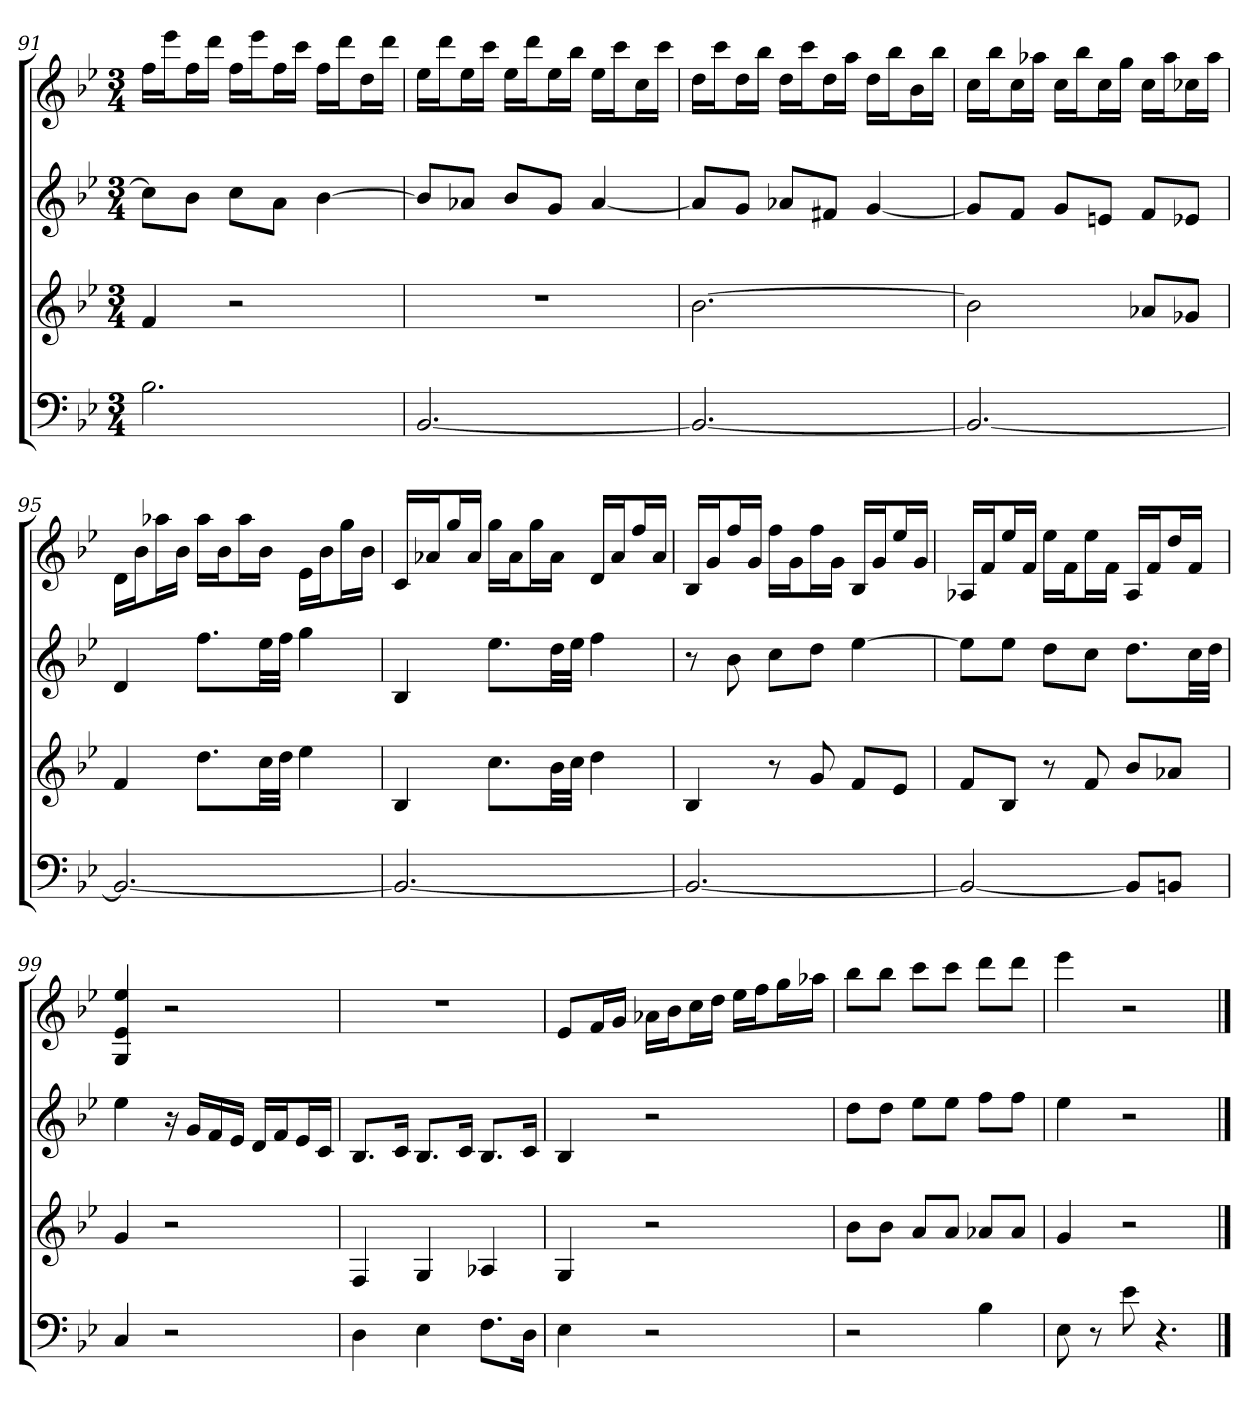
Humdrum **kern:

**kern	**kern	**kern	**kern
*part4	*part3	*part2	*part1
*staff4	*staff3	*staff2	*staff1
*k[b-e-]	*k[b-e-]	*k[b-e-]	*k[b-e-]
*B-:	*B-:	*B-:	*B-:
*M3/4	*M3/4	*M3/4	*M3/4
=91	=91	=91	=91
2.B-	4f	8ccL]	16ffLL
.	.	.	16eee-J
.	.	8b-J	16ffL
.	.	.	16dddJJ
.	2r	8ccL	16ffLL
.	.	.	16eee-J
.	.	8aJ	16ffL
.	.	.	16cccJJ
.	.	[4b-	16ffLL
.	.	.	16dddJ
.	.	.	16ddL
.	.	.	16dddJJ
=92	=92	=92	=92
[2.BB-	2.r	8b-L]	16ee-LL
.	.	.	16dddJ
.	.	8a-XJ	16ee-L
.	.	.	16cccJJ
.	.	8b-L	16ee-LL
.	.	.	16dddJ
.	.	8gJ	16ee-L
.	.	.	16bb-JJ
.	.	[4a-	16ee-LL
.	.	.	16cccJ
.	.	.	16ccL
.	.	.	16cccJJ
=93	=93	=93	=93
2.BB-_	[2.b-	8a-L]	16ddLL
.	.	.	16cccJ
.	.	8gJ	16ddL
.	.	.	16bb-JJ
.	.	8a-XL	16ddLL
.	.	.	16cccJ
.	.	8f#XJ	16ddL
.	.	.	16aaJJ
.	.	[4g	16ddLL
.	.	.	16bb-J
.	.	.	16b-L
.	.	.	16bb-JJ
=94	=94	=94	=94
2.BB-_	2b-]	8gL]	16ccLL
.	.	.	16bb-J
.	.	8fJ	16ccL
.	.	.	16aa-XJJ
.	.	8gL	16ccLL
.	.	.	16bb-J
.	.	8enJ	16ccL
.	.	.	16ggJJ
.	8a-XL	8fL	16ccLL
.	.	.	16aa-J
.	8g-XJ	8e-XJ	16cc-XL
.	.	.	16aa-JJ
=95	=95	=95	=95
2.BB-_	4f	4d	16dLL
.	.	.	16b-J
.	.	.	16aa-XL
.	.	.	16b-JJ
.	8.ddL	8.ffL	16aa-LL
.	.	.	16b-J
.	.	.	16aa-L
.	32ccLL	32ee-LL	16b-JJ
.	32ddJJJ	32ffJJJ	.
.	4ee-	4gg	16e-LL
.	.	.	16b-J
.	.	.	16ggL
.	.	.	16b-JJ
=96	=96	=96	=96
2.BB-_	4B-	4B-	16cLL
.	.	.	16a-XJ
.	.	.	16ggL
.	.	.	16a-JJ
.	8.ccL	8.ee-L	16ggLL
.	.	.	16a-J
.	.	.	16ggL
.	32b-LL	32ddLL	16a-JJ
.	32ccJJJ	32ee-JJJ	.
.	4dd	4ff	16dLL
.	.	.	16a-J
.	.	.	16ffL
.	.	.	16a-JJ
=97	=97	=97	=97
2.BB-_	4B-	8r	16B-LL
.	.	.	16gJ
.	.	8b-	16ffL
.	.	.	16gJJ
.	8r	8ccL	16ffLL
.	.	.	16gJ
.	8g	8ddJ	16ffL
.	.	.	16gJJ
.	8fL	[4ee-	16B-LL
.	.	.	16gJ
.	8e-J	.	16ee-L
.	.	.	16gJJ
=98	=98	=98	=98
2BB-_	8fL	8ee-L]	16A-XLL
.	.	.	16fJ
.	8B-J	8ee-J	16ee-L
.	.	.	16fJJ
.	8r	8ddL	16ee-LL
.	.	.	16fJ
.	8f	8ccJ	16ee-L
.	.	.	16fJJ
8BB-L]	8b-L	8.ddL	16A-LL
.	.	.	16fJ
8BBnJ	8a-XJ	.	16ddL
.	.	32ccLL	16fJJ
.	.	32ddJJJ	.
=99	=99	=99	=99
4C	4g	4ee-	4G 4e- 4ee-
2r	2r	16r	2r
.	.	16gLL	.
.	.	16f	.
.	.	16e-JJ	.
.	.	16dLL	.
.	.	16fJ	.
.	.	16e-L	.
.	.	16cJJ	.
=100	=100	=100	=100
4D	4F	8.B-L	2.r
.	.	16cJk	.
4E-	4G	8.B-L	.
.	.	16cJk	.
8.FL	4A-X	8.B-L	.
16DJk	.	16cJk	.
=101	=101	=101	=101
4E-	4G	4B-	8e-L
.	.	.	16fL
.	.	.	16gJJ
2r	2r	2r	16a-XLL
.	.	.	16b-J
.	.	.	16ccL
.	.	.	16ddJJ
.	.	.	16ee-LL
.	.	.	16ffJ
.	.	.	16ggL
.	.	.	16aa-XJJ
=102	=102	=102	=102
2r	8b-L	8ddL	8bb-L
.	8b-J	8ddJ	8bb-J
.	8aL	8ee-L	8cccL
.	8aJ	8ee-J	8cccJ
4B-	8a-XL	8ffL	8dddL
.	8a-J	8ffJ	8dddJ
=103	=103	=103	=103
8E-	4g	4ee-	4eee-
8r	.	.	.
8e-	2r	2r	2r
4.r	.	.	.
==	==	==	==
*-	*-	*-	*-
